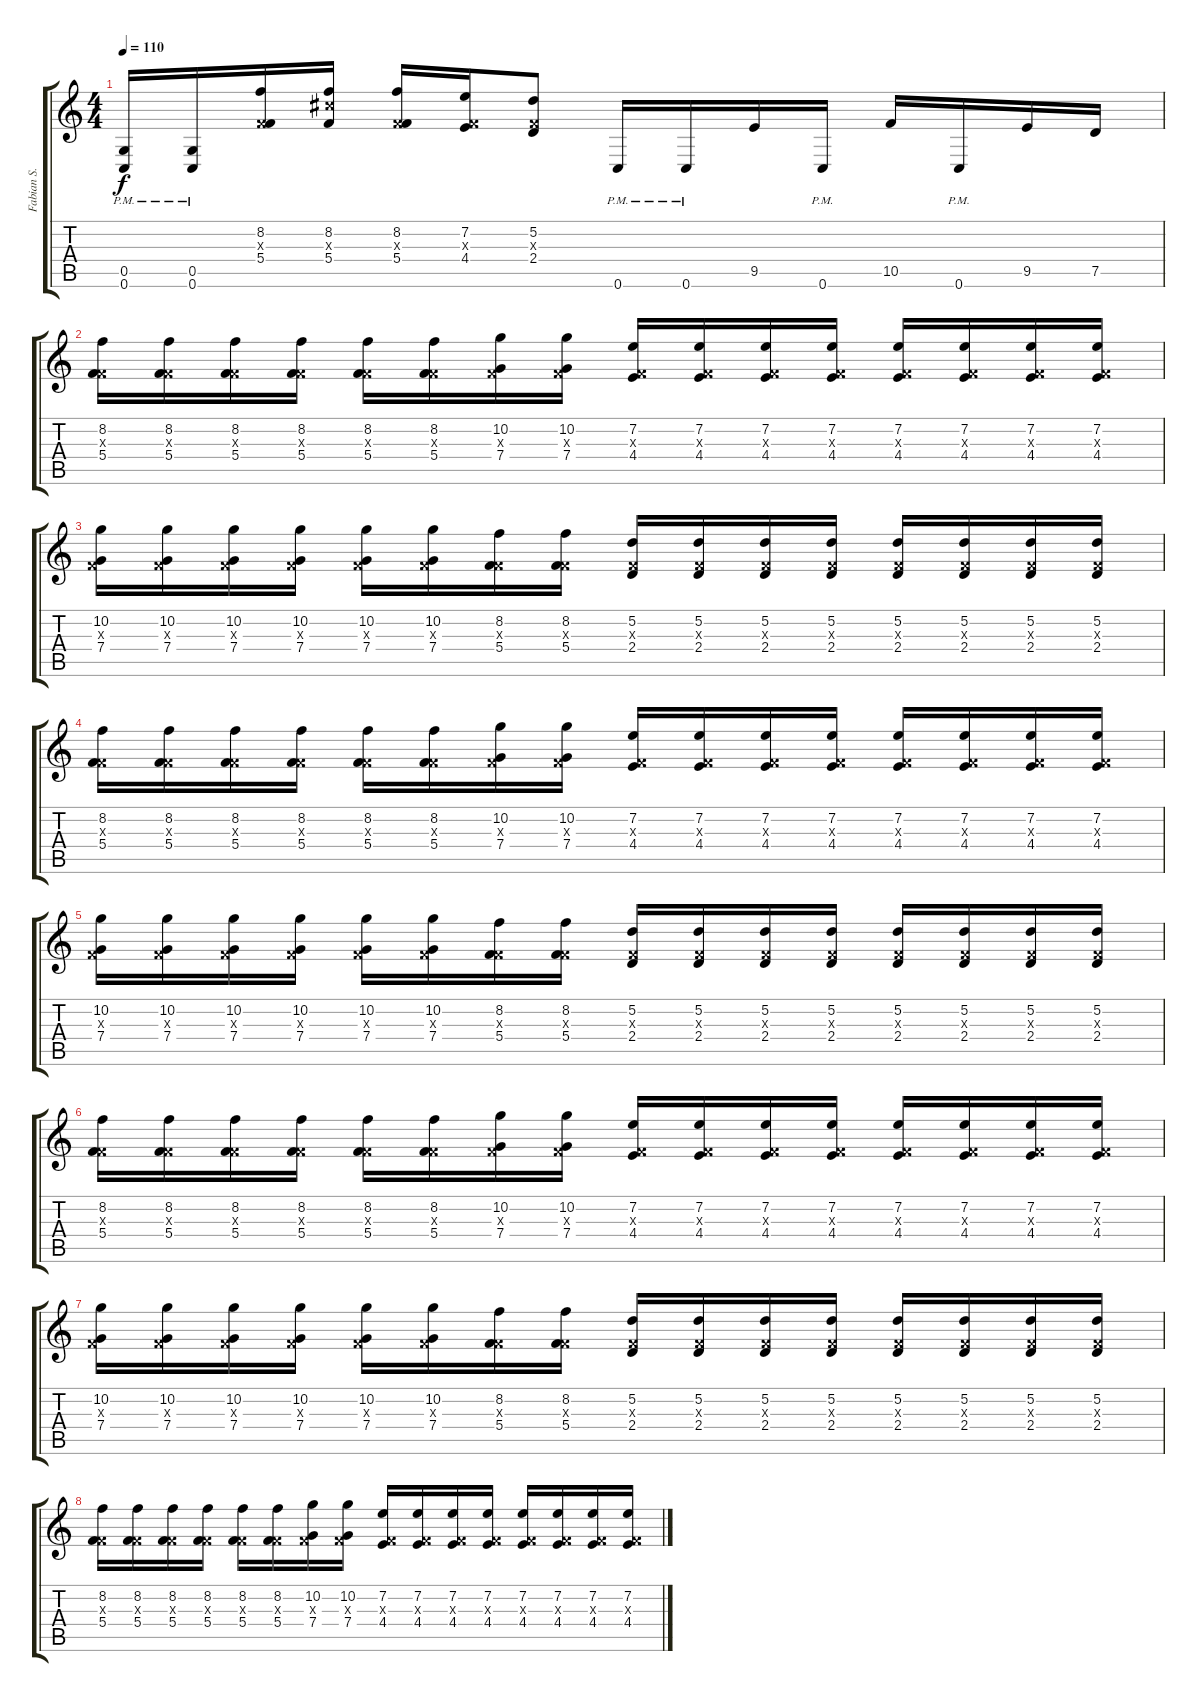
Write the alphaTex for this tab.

\track ("Fabian S." "Fabian S.") {instrument distortionguitar}
\staff {score tabs}
\tuning (D4 A3 F3 C3 G2 C2) {hide}
\ts (4 4)
\tempo 110
\clef g2
\ks c
(0.5{pm} 0.6{pm}).16{dy f} (0.5{pm} 0.6{pm}).16 (8.2 0.3{x} 5.4).16 (8.2 8.3{x} 5.4).16 (8.2 0.3{x} 5.4).16 (7.2 0.3{x} 4.4).16 (5.2 0.3{x} 2.4).8 0.6{pm}.16 0.6{pm}.16 9.5.16 0.6{pm}.16 10.5.16 0.6{pm}.16 9.5.16 7.5.16 |
(8.2 0.3{x} 5.4).16 (8.2 0.3{x} 5.4).16 (8.2 0.3{x} 5.4).16 (8.2 0.3{x} 5.4).16 (8.2 0.3{x} 5.4).16 (8.2 0.3{x} 5.4).16 (10.2 0.3{x} 7.4).16 (10.2 0.3{x} 7.4).16 (7.2 0.3{x} 4.4).16 (7.2 0.3{x} 4.4).16 (7.2 0.3{x} 4.4).16 (7.2 0.3{x} 4.4).16 (7.2 0.3{x} 4.4).16 (7.2 0.3{x} 4.4).16 (7.2 0.3{x} 4.4).16 (7.2 0.3{x} 4.4).16 |
(10.2 0.3{x} 7.4).16 (10.2 0.3{x} 7.4).16 (10.2 0.3{x} 7.4).16 (10.2 0.3{x} 7.4).16 (10.2 0.3{x} 7.4).16 (10.2 0.3{x} 7.4).16 (8.2 0.3{x} 5.4).16 (8.2 0.3{x} 5.4).16 (5.2 0.3{x} 2.4).16 (5.2 0.3{x} 2.4).16 (5.2 0.3{x} 2.4).16 (5.2 0.3{x} 2.4).16 (5.2 0.3{x} 2.4).16 (5.2 0.3{x} 2.4).16 (5.2 0.3{x} 2.4).16 (5.2 0.3{x} 2.4).16 |
(8.2 0.3{x} 5.4).16 (8.2 0.3{x} 5.4).16 (8.2 0.3{x} 5.4).16 (8.2 0.3{x} 5.4).16 (8.2 0.3{x} 5.4).16 (8.2 0.3{x} 5.4).16 (10.2 0.3{x} 7.4).16 (10.2 0.3{x} 7.4).16 (7.2 0.3{x} 4.4).16 (7.2 0.3{x} 4.4).16 (7.2 0.3{x} 4.4).16 (7.2 0.3{x} 4.4).16 (7.2 0.3{x} 4.4).16 (7.2 0.3{x} 4.4).16 (7.2 0.3{x} 4.4).16 (7.2 0.3{x} 4.4).16 |
(10.2 0.3{x} 7.4).16 (10.2 0.3{x} 7.4).16 (10.2 0.3{x} 7.4).16 (10.2 0.3{x} 7.4).16 (10.2 0.3{x} 7.4).16 (10.2 0.3{x} 7.4).16 (8.2 0.3{x} 5.4).16 (8.2 0.3{x} 5.4).16 (5.2 0.3{x} 2.4).16 (5.2 0.3{x} 2.4).16 (5.2 0.3{x} 2.4).16 (5.2 0.3{x} 2.4).16 (5.2 0.3{x} 2.4).16 (5.2 0.3{x} 2.4).16 (5.2 0.3{x} 2.4).16 (5.2 0.3{x} 2.4).16 |
(8.2 0.3{x} 5.4).16 (8.2 0.3{x} 5.4).16 (8.2 0.3{x} 5.4).16 (8.2 0.3{x} 5.4).16 (8.2 0.3{x} 5.4).16 (8.2 0.3{x} 5.4).16 (10.2 0.3{x} 7.4).16 (10.2 0.3{x} 7.4).16 (7.2 0.3{x} 4.4).16 (7.2 0.3{x} 4.4).16 (7.2 0.3{x} 4.4).16 (7.2 0.3{x} 4.4).16 (7.2 0.3{x} 4.4).16 (7.2 0.3{x} 4.4).16 (7.2 0.3{x} 4.4).16 (7.2 0.3{x} 4.4).16 |
(10.2 0.3{x} 7.4).16 (10.2 0.3{x} 7.4).16 (10.2 0.3{x} 7.4).16 (10.2 0.3{x} 7.4).16 (10.2 0.3{x} 7.4).16 (10.2 0.3{x} 7.4).16 (8.2 0.3{x} 5.4).16 (8.2 0.3{x} 5.4).16 (5.2 0.3{x} 2.4).16 (5.2 0.3{x} 2.4).16 (5.2 0.3{x} 2.4).16 (5.2 0.3{x} 2.4).16 (5.2 0.3{x} 2.4).16 (5.2 0.3{x} 2.4).16 (5.2 0.3{x} 2.4).16 (5.2 0.3{x} 2.4).16 |
(8.2 0.3{x} 5.4).16 (8.2 0.3{x} 5.4).16 (8.2 0.3{x} 5.4).16 (8.2 0.3{x} 5.4).16 (8.2 0.3{x} 5.4).16 (8.2 0.3{x} 5.4).16 (10.2 0.3{x} 7.4).16 (10.2 0.3{x} 7.4).16 (7.2 0.3{x} 4.4).16 (7.2 0.3{x} 4.4).16 (7.2 0.3{x} 4.4).16 (7.2 0.3{x} 4.4).16 (7.2 0.3{x} 4.4).16 (7.2 0.3{x} 4.4).16 (7.2 0.3{x} 4.4).16 (7.2 0.3{x} 4.4).16
